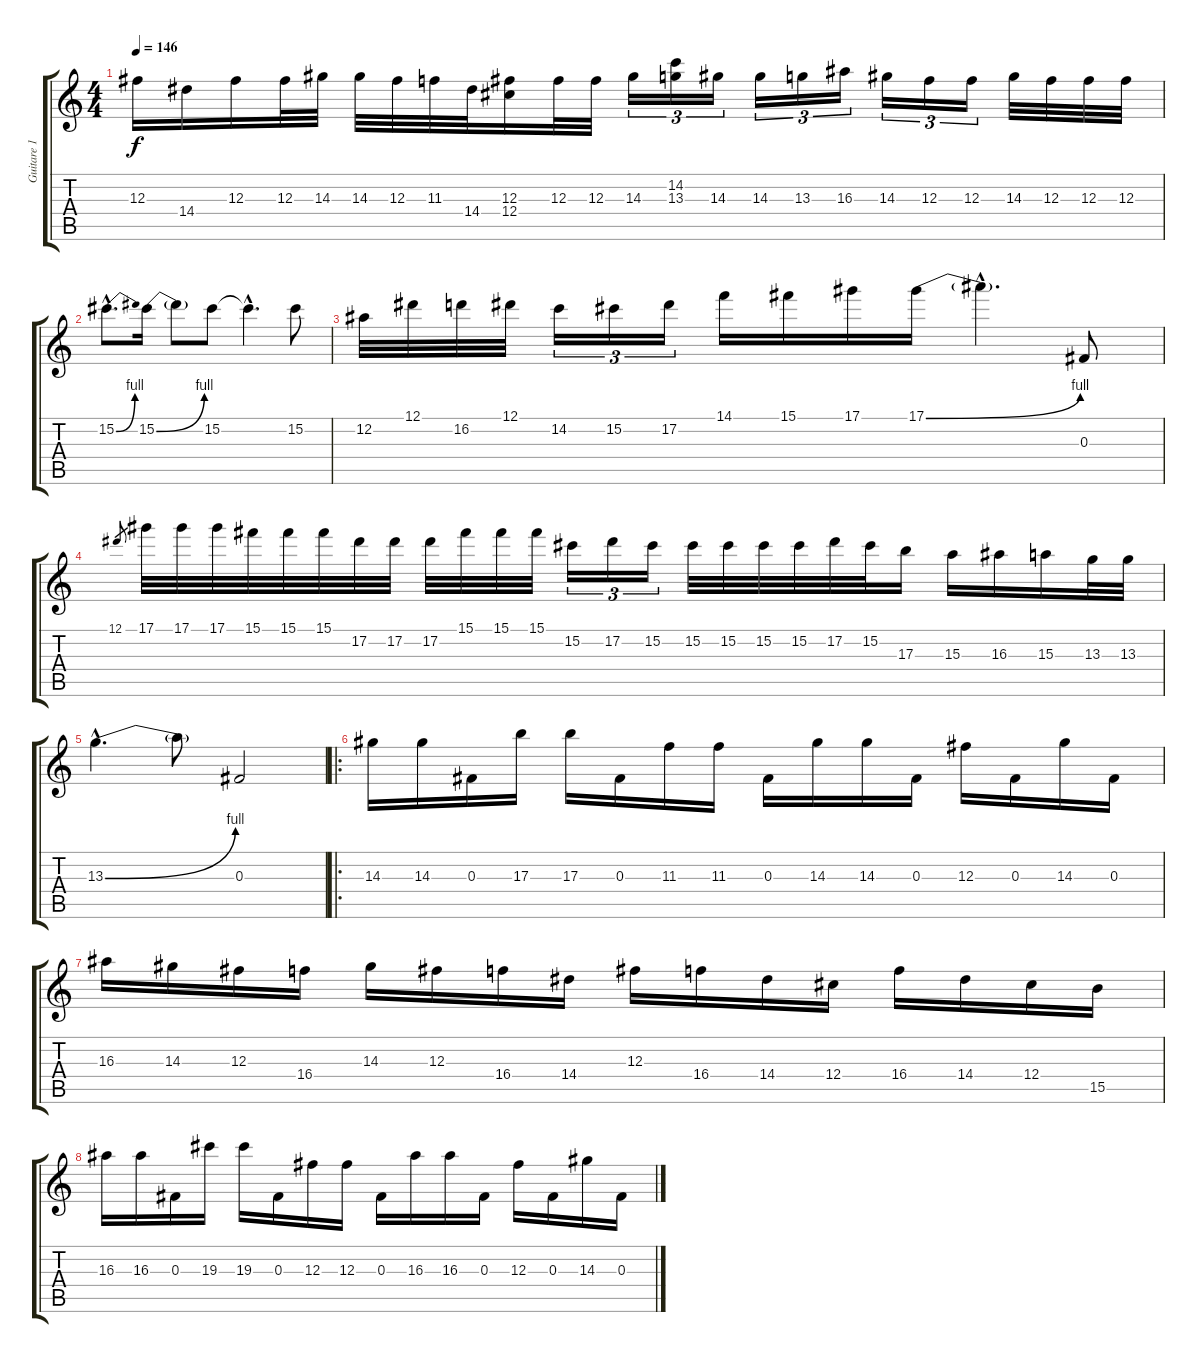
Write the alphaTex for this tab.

\track ("Guitare 1" "Guitare 1") {instrument distortionguitar}
\staff {score tabs}
\tuning (Eb4 Bb3 Gb3 Db3 Ab2 Eb2) {hide}
\ts (4 4)
\tempo 146
\clef g2
\ks c
12.3.16{dy f} 14.4.16 12.3.16 12.3.32 14.3.32 14.3.32 12.3.32 11.3.32 14.4.32 (12.3 12.4).16 12.3.32 12.3.32 14.3.16{tu (3 2)} (14.2 13.3).16{tu (3 2)} 14.3.16{tu (3 2)} 14.3.16{tu (3 2)} 13.3.16{tu (3 2)} 16.3.16{tu (3 2)} 14.3.16{tu (3 2)} 12.3.16{tu (3 2)} 12.3.16{tu (3 2)} 14.3.32 12.3.32 12.3.32 12.3.32 |
15.2{be (bend 0 0 60 4) hac}.8{d} 15.2{be (bend 0 0 60 4)}.16 15.2{t}.8 15.2.8 15.2{hac t}.4{d} 15.2.8 |
12.2.32 12.1.32 16.2.32 12.1.32 14.2.16{tu (3 2)} 15.2.16{tu (3 2)} 17.2.16{tu (3 2)} 14.1.16 15.1.16 17.1.16 17.1{be (bend 0 0 60 4)}.16 17.1{hac t}.4{d} 0.3.8 |
12.1.8{gr} 17.1.32 17.1.32 17.1.32 15.1.32 15.1.32 15.1.32 17.2.32 17.2.32 17.2.32 15.1.32 15.1.32 15.1.32 15.2.16{tu (3 2)} 17.2.16{tu (3 2)} 15.2.16{tu (3 2)} 15.2.32 15.2.32 15.2.32 15.2.32 17.2.32 15.2.32 17.3.16 15.3.16 16.3.16 15.3.16 13.3.32 13.3.32 |
13.3{be (bend 0 0 60 4) hac}.4{d} 13.3{t}.8 0.3.2 |
\ro
14.3.16 14.3.16 0.3.16 17.3.16 17.3.16 0.3.16 11.3.16 11.3.16 0.3.16 14.3.16 14.3.16 0.3.16 12.3.16 0.3.16 14.3.16 0.3.16 |
16.3.16 14.3.16 12.3.16 16.4.16 14.3.16 12.3.16 16.4.16 14.4.16 12.3.16 16.4.16 14.4.16 12.4.16 16.4.16 14.4.16 12.4.16 15.5.16 |
16.3.16 16.3.16 0.3.16 19.3.16 19.3.16 0.3.16 12.3.16 12.3.16 0.3.16 16.3.16 16.3.16 0.3.16 12.3.16 0.3.16 14.3.16 0.3.16
